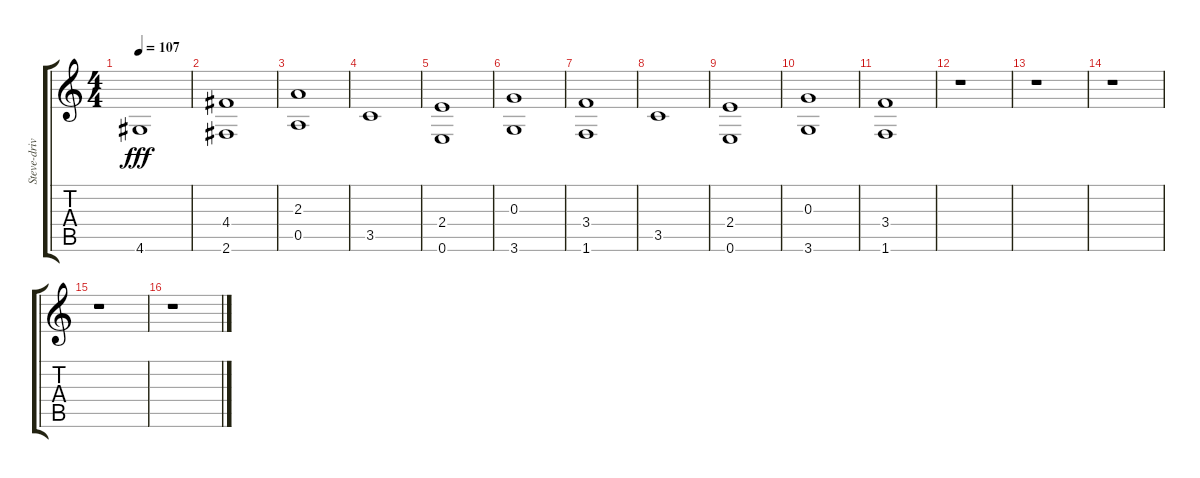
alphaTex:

\track ("Steve-drive" "Steve-driv") {instrument distortionguitar}
\staff {score tabs}
\tuning (E4 B3 G3 D3 A2 E2) {hide}
\ts (4 4)
\tempo 107
\clef g2
\ks c
4.6.1{dy fff} |
(4.4 2.6).1 |
(2.3 0.5).1 |
3.5.1 |
(2.4 0.6).1 |
(0.3 3.6).1 |
(3.4 1.6).1 |
3.5.1 |
(2.4 0.6).1 |
(0.3 3.6).1 |
(3.4 1.6).1 |
r.1 |
r.1 |
r.1 |
r.1 |
r.1
